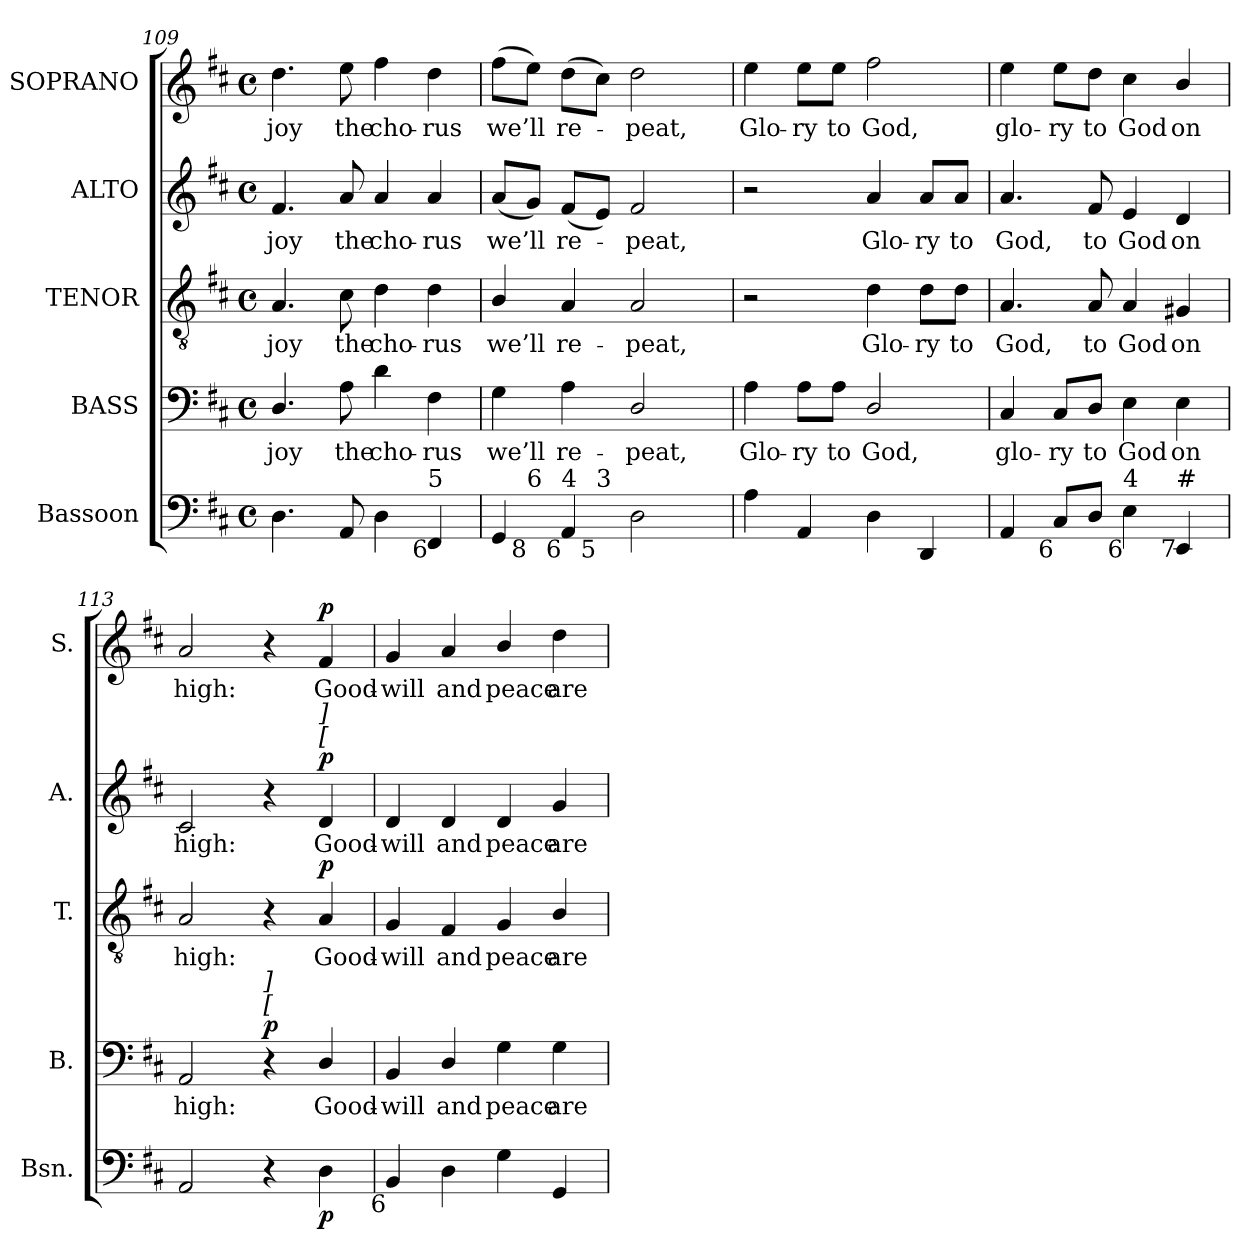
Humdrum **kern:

**kern	**dynam	**kern	**text	**dynam	**kern	**text	**dynam	**kern	**text	**dynam	**kern	**text	**dynam
*part5	*part5	*part4	*part4	*part4	*part3	*part3	*part3	*part2	*part2	*part2	*part1	*part1	*part1
*staff5	*staff5	*staff4	*staff4	*staff4	*staff3	*staff3	*staff3	*staff2	*staff2	*staff2	*staff1	*staff1	*staff1
*I"Bassoon	*	*I"BASS	*	*	*I"TENOR	*	*	*I"ALTO	*	*	*I"SOPRANO	*	*
*I'Bsn.	*	*I'B.	*	*	*I'T.	*	*	*I'A.	*	*	*I'S.	*	*
*clefF4	*	*clefF4	*	*	*clefGv2	*	*	*clefG2	*	*	*clefG2	*	*
*	*	*	*	*	*ITrd7c12	*	*	*	*	*	*	*	*
*k[f#c#]	*	*k[f#c#]	*	*	*k[f#c#]	*	*	*k[f#c#]	*	*	*k[f#c#]	*	*
*D:	*	*D:	*	*	*D:	*	*	*D:	*	*	*D:	*	*
*M4/4	*	*M4/4	*	*	*M4/4	*	*	*M4/4	*	*	*M4/4	*	*
*met(c)	*	*met(c)	*	*	*met(c)	*	*	*met(c)	*	*	*met(c)	*	*
=109	=109	=109	=109	=109	=109	=109	=109	=109	=109	=109	=109	=109	=109
!	!	!	!LO:LY:b:color=#000000	!	!	!	!	!	!	!	!	!	!
!	!	!	!	!	!	!LO:LY:b:color=#000000	!	!	!	!	!	!	!
!	!	!	!	!	!	!	!	!	!LO:LY:b:color=#000000	!	!	!	!
!	!	!	!	!	!	!	!	!	!	!	!	!LO:LY:b:color=#000000	!
4.Di\	.	4.Di/	joy	.	4.AAi/	joy	.	4.f#i/	joy	.	4.ddi\	joy	.
!	!	!	!LO:LY:b:color=#000000	!	!	!	!	!	!	!	!	!	!
!	!	!	!	!	!	!LO:LY:b:color=#000000	!	!	!	!	!	!	!
!	!	!	!	!	!	!	!	!	!LO:LY:b:color=#000000	!	!	!	!
!	!	!	!	!	!	!	!	!	!	!	!	!LO:LY:b:color=#000000	!
8AAi/	.	8Ai\	the	.	8C#i\	the	.	8ai/	the	.	8eei\	the	.
!	!	!	!LO:LY:b:color=#000000	!	!	!	!	!	!	!	!	!	!
!	!	!	!	!	!	!LO:LY:b:color=#000000	!	!	!	!	!	!	!
!	!	!	!	!	!	!	!	!	!LO:LY:b:color=#000000	!	!	!	!
!	!	!	!	!	!	!	!	!	!	!	!	!LO:LY:b:color=#000000	!
4Di\	.	4di\	cho-	.	4Di\	cho-	.	4ai/	cho-	.	4ff#i\	cho-	.
!	!	!	!LO:LY:b:color=#000000	!	!	!	!	!	!	!	!	!	!
!	!	!	!	!	!	!LO:LY:b:color=#000000	!	!	!	!	!	!	!
!	!	!	!	!	!	!	!	!	!LO:LY:b:color=#000000	!	!	!	!
!LO:TX:b:rj:t=6	!	!	!	!	!	!	!	!	!	!	!	!	!
!LO:TX:t=5	!	!	!	!	!	!	!	!	!	!	!	!	!
!	!	!	!	!	!	!	!	!	!	!	!	!LO:LY:b:color=#000000	!
4FF#i/	.	4F#i\	-rus	.	4Di\	-rus	.	4ai/	-rus	.	4ddi\	-rus	.
=110	=110	=110	=110	=110	=110	=110	=110	=110	=110	=110	=110	=110	=110
!	!	!	!LO:LY:b:color=#000000	!	!	!	!	!	!	!	!	!	!
!	!	!	!	!	!	!LO:LY:b:color=#000000	!	!	!	!	!	!	!
!	!	!	!	!	!	!	!	!	!LO:LY:b:color=#000000	!	!	!	!
!LO:TX:b:rj:t=9	!	!	!	!	!	!	!	!	!	!	!	!	!
!LO:TX:t=7	!	!	!	!	!	!	!	!	!	!	!	!	!
!	!	!	!	!	!	!	!	!	!	!	!	!LO:LY:b:color=#000000	!
*^	*	*	*	*	*	*	*	*	*	*	*	*	*
*	*^	*	*	*	*	*	*	*	*	*	*	*	*	*
4GGi/	8ryy	4.ryy	.	4Gi\	we’ll	.	4BBi/	we’ll	.	(8ai/L	we’ll	.	(8ff#i\L	we’ll	.
!	!LO:TX:b:rj:t=8	!	!	!	!	!	!	!	!	!	!	!	!	!	!
!	!LO:TX:t=6	!	!	!	!	!	!	!	!	!	!	!	!	!	!
.	2..ryy	.	.	.	.	.	.	.	.	8gi/J)	.	.	8eei\J)	.	.
!	!	!	!	!	!LO:LY:b:color=#000000	!	!	!	!	!	!	!	!	!	!
!	!	!	!	!	!	!	!	!LO:LY:b:color=#000000	!	!	!	!	!	!	!
!	!	!	!	!	!	!	!	!	!	!	!LO:LY:b:color=#000000	!	!	!	!
!LO:TX:b:rj:t=6	!	!	!	!	!	!	!	!	!	!	!	!	!	!	!
!LO:TX:t=4	!	!	!	!	!	!	!	!	!	!	!	!	!	!	!
!	!	!	!	!	!	!	!	!	!	!	!	!	!	!LO:LY:b:color=#000000	!
4AAi/	.	.	.	4Ai\	re-	.	4AAi/	re-	.	(8f#i/L	re-	.	(8ddi\L	re-	.
!	!	!LO:TX:b:rj:t=5	!	!	!	!	!	!	!	!	!	!	!	!	!
!	!	!LO:TX:t=3	!	!	!	!	!	!	!	!	!	!	!	!	!
.	.	2ryy	.	.	.	.	.	.	.	8ei/J)	.	.	8cc#i\J)	.	.
!	!	!	!	!	!LO:LY:b:color=#000000	!	!	!	!	!	!	!	!	!	!
!	!	!	!	!	!	!	!	!LO:LY:b:color=#000000	!	!	!	!	!	!	!
!	!	!	!	!	!	!	!	!	!	!	!LO:LY:b:color=#000000	!	!	!	!
!	!	!	!	!	!	!	!	!	!	!	!	!	!	!LO:LY:b:color=#000000	!
2Di\	.	.	.	2Di/	-peat,	.	2AAi/	-peat,	.	2f#i/	-peat,	.	2ddi\	-peat,	.
.	.	8ryy	.	.	.	.	.	.	.	.	.	.	.	.	.
*v	*v	*v	*	*	*	*	*	*	*	*	*	*	*	*	*
=111	=111	=111	=111	=111	=111	=111	=111	=111	=111	=111	=111	=111	=111
*^	*	*	*	*	*	*	*	*	*	*	*	*	*
*	*^	*	*	*	*	*	*	*	*	*	*	*	*	*
!	!	!	!	!	!LO:LY:b:color=#000000	!	!	!	!	!	!	!	!	!	!
*v	*v	*v	*	*	*	*	*	*	*	*	*	*	*	*	*
*^	*	*	*	*	*	*	*	*	*	*	*	*	*
*	*^	*	*	*	*	*	*	*	*	*	*	*	*	*
!	!	!	!	!	!	!	!	!	!	!	!	!	!	!LO:LY:b:color=#000000	!
*v	*v	*v	*	*	*	*	*	*	*	*	*	*	*	*	*
4Ai\	.	4Ai\	Glo-	.	2r	.	.	2r	.	.	4eei\	Glo-	.
!	!	!	!LO:LY:b:color=#000000	!	!	!	!	!	!	!	!	!	!
!	!	!	!	!	!	!	!	!	!	!	!	!LO:LY:b:color=#000000	!
4AAi/	.	8Ai\L	-ry	.	.	.	.	.	.	.	8eei\L	-ry	.
!	!	!	!LO:LY:b:color=#000000	!	!	!	!	!	!	!	!	!	!
!	!	!	!	!	!	!	!	!	!	!	!	!LO:LY:b:color=#000000	!
.	.	8Ai\J	to	.	.	.	.	.	.	.	8eei\J	to	.
!	!	!	!LO:LY:b:color=#000000	!	!	!	!	!	!	!	!	!	!
!	!	!	!	!	!	!LO:LY:b:color=#000000	!	!	!	!	!	!	!
!	!	!	!	!	!	!	!	!	!LO:LY:b:color=#000000	!	!	!	!
!	!	!	!	!	!	!	!	!	!	!	!	!LO:LY:b:color=#000000	!
4Di\	.	2Di/	God,	.	4Di\	Glo-	.	4ai/	Glo-	.	2ff#i\	God,	.
!	!	!	!	!	!	!LO:LY:b:color=#000000	!	!	!	!	!	!	!
!	!	!	!	!	!	!	!	!	!LO:LY:b:color=#000000	!	!	!	!
4DDi/	.	.	.	.	8Di\L	-ry	.	8ai/L	-ry	.	.	.	.
!	!	!	!	!	!	!LO:LY:b:color=#000000	!	!	!	!	!	!	!
!	!	!	!	!	!	!	!	!	!LO:LY:b:color=#000000	!	!	!	!
.	.	.	.	.	8Di\J	to	.	8ai/J	to	.	.	.	.
=112	=112	=112	=112	=112	=112	=112	=112	=112	=112	=112	=112	=112	=112
!	!	!	!LO:LY:b:color=#000000	!	!	!	!	!	!	!	!	!	!
!	!	!	!	!	!	!LO:LY:b:color=#000000	!	!	!	!	!	!	!
!	!	!	!	!	!	!	!	!	!LO:LY:b:color=#000000	!	!	!	!
!	!	!	!	!	!	!	!	!	!	!	!	!LO:LY:b:color=#000000	!
4AAi/	.	4C#i/	glo-	.	4.AAi/	God,	.	4.ai/	God,	.	4eei\	glo-	.
!	!	!	!LO:LY:b:color=#000000	!	!	!	!	!	!	!	!	!	!
!LO:TX:b:rj:t=6	!	!	!	!	!	!	!	!	!	!	!	!	!
!	!	!	!	!	!	!	!	!	!	!	!	!LO:LY:b:color=#000000	!
8C#i/L	.	8C#i/L	-ry	.	.	.	.	.	.	.	8eei\L	-ry	.
!	!	!	!LO:LY:b:color=#000000	!	!	!	!	!	!	!	!	!	!
!	!	!	!	!	!	!LO:LY:b:color=#000000	!	!	!	!	!	!	!
!	!	!	!	!	!	!	!	!	!LO:LY:b:color=#000000	!	!	!	!
!	!	!	!	!	!	!	!	!	!	!	!	!LO:LY:b:color=#000000	!
8Di/J	.	8Di/J	to	.	8AAi/	to	.	8f#i/	to	.	8ddi\J	to	.
!	!	!	!LO:LY:b:color=#000000	!	!	!	!	!	!	!	!	!	!
!	!	!	!	!	!	!LO:LY:b:color=#000000	!	!	!	!	!	!	!
!	!	!	!	!	!	!	!	!	!LO:LY:b:color=#000000	!	!	!	!
!LO:TX:b:rj:t=6	!	!	!	!	!	!	!	!	!	!	!	!	!
!LO:TX:t=4	!	!	!	!	!	!	!	!	!	!	!	!	!
!	!	!	!	!	!	!	!	!	!	!	!	!LO:LY:b:color=#000000	!
4Ei\	.	4Ei\	God	.	4AAi/	God	.	4ei/	God	.	4cc#i\	God	.
!	!	!	!LO:LY:b:color=#000000	!	!	!	!	!	!	!	!	!	!
!	!	!	!	!	!	!LO:LY:b:color=#000000	!	!	!	!	!	!	!
!	!	!	!	!	!	!	!	!	!LO:LY:b:color=#000000	!	!	!	!
!LO:TX:b:rj:t=7	!	!	!	!	!	!	!	!	!	!	!	!	!
!LO:TX:t=#	!	!	!	!	!	!	!	!	!	!	!	!	!
!	!	!	!	!	!	!	!	!	!	!	!	!LO:LY:b:color=#000000	!
4EEi/	.	4Ei\	on	.	4GG#Xi/	on	.	4di/	on	.	4bi/	on	.
=113	=113	=113	=113	=113	=113	=113	=113	=113	=113	=113	=113	=113	=113
!	!	!	!LO:LY:b:color=#000000	!	!	!	!	!	!	!	!	!	!
!	!	!	!	!	!	!LO:LY:b:color=#000000	!	!	!	!	!	!	!
!	!	!	!	!	!	!	!	!	!LO:LY:b:color=#000000	!	!	!	!
!	!	!	!	!	!	!	!	!	!	!	!	!LO:LY:b:color=#000000	!
2AAi/	.	2AAi/	high:	.	2AAi/	high:	.	2c#i/	high:	.	2ai/	high:	.
!	!	!LO:TX:a:i:t=[	!	!	!	!	!	!	!	!	!	!	!
!	!	!LO:TX:a:i:t=]	!	!	!	!	!	!	!	!	!	!	!
4r	.	4r	.	p	4r	.	.	4r	.	.	4r	.	.
!	!	!	!LO:LY:b:color=#000000	!	!	!	!	!	!	!	!	!	!
!	!	!	!	!	!	!LO:LY:b:color=#000000	!	!	!	!	!	!	!
!	!	!	!	!	!	!	!	!	!LO:LY:b:color=#000000	!	!	!	!
!	!	!	!	!	!	!	!	!LO:TX:a:i:t=[	!	!	!	!	!
!	!	!	!	!	!	!	!	!LO:TX:a:i:t=]	!	!	!	!	!
!	!	!	!	!	!	!	!	!	!	!	!	!LO:LY:b:color=#000000	!
4Di\	p	4Di/	Good-	.	4AAi/	Good-	p	4di/	Good-	p	4f#i/	Good-	p
!!LO:LB:g=z
=114	=114	=114	=114	=114	=114	=114	=114	=114	=114	=114	=114	=114	=114
!	!	!	!LO:LY:b:color=#000000	!	!	!	!	!	!	!	!	!	!
!	!	!	!	!	!	!LO:LY:b:color=#000000	!	!	!	!	!	!	!
!	!	!	!	!	!	!	!	!	!LO:LY:b:color=#000000	!	!	!	!
!LO:TX:b:rj:t=6	!	!	!	!	!	!	!	!	!	!	!	!	!
!	!	!	!	!	!	!	!	!	!	!	!	!LO:LY:b:color=#000000	!
4BBi/	.	4BBi/	-will	.	4GGi/	-will	.	4di/	-will	.	4gi/	-will	.
!	!	!	!LO:LY:b:color=#000000	!	!	!	!	!	!	!	!	!	!
!	!	!	!	!	!	!LO:LY:b:color=#000000	!	!	!	!	!	!	!
!	!	!	!	!	!	!	!	!	!LO:LY:b:color=#000000	!	!	!	!
!	!	!	!	!	!	!	!	!	!	!	!	!LO:LY:b:color=#000000	!
4Di\	.	4Di/	and	.	4FF#i/	and	.	4di/	and	.	4ai/	and	.
!	!	!	!LO:LY:b:color=#000000	!	!	!	!	!	!	!	!	!	!
!	!	!	!	!	!	!LO:LY:b:color=#000000	!	!	!	!	!	!	!
!	!	!	!	!	!	!	!	!	!LO:LY:b:color=#000000	!	!	!	!
!	!	!	!	!	!	!	!	!	!	!	!	!LO:LY:b:color=#000000	!
4Gi\	.	4Gi\	peace	.	4GGi/	peace	.	4di/	peace	.	4bi/	peace	.
!	!	!	!LO:LY:b:color=#000000	!	!	!	!	!	!	!	!	!	!
!	!	!	!	!	!	!LO:LY:b:color=#000000	!	!	!	!	!	!	!
!	!	!	!	!	!	!	!	!	!LO:LY:b:color=#000000	!	!	!	!
!	!	!	!	!	!	!	!	!	!	!	!	!LO:LY:b:color=#000000	!
4GGi/	.	4Gi\	are	.	4BBi/	are	.	4gi/	are	.	4ddi\	are	.
=	=	=	=	=	=	=	=	=	=	=	=	=	=
*-	*-	*-	*-	*-	*-	*-	*-	*-	*-	*-	*-	*-	*-
